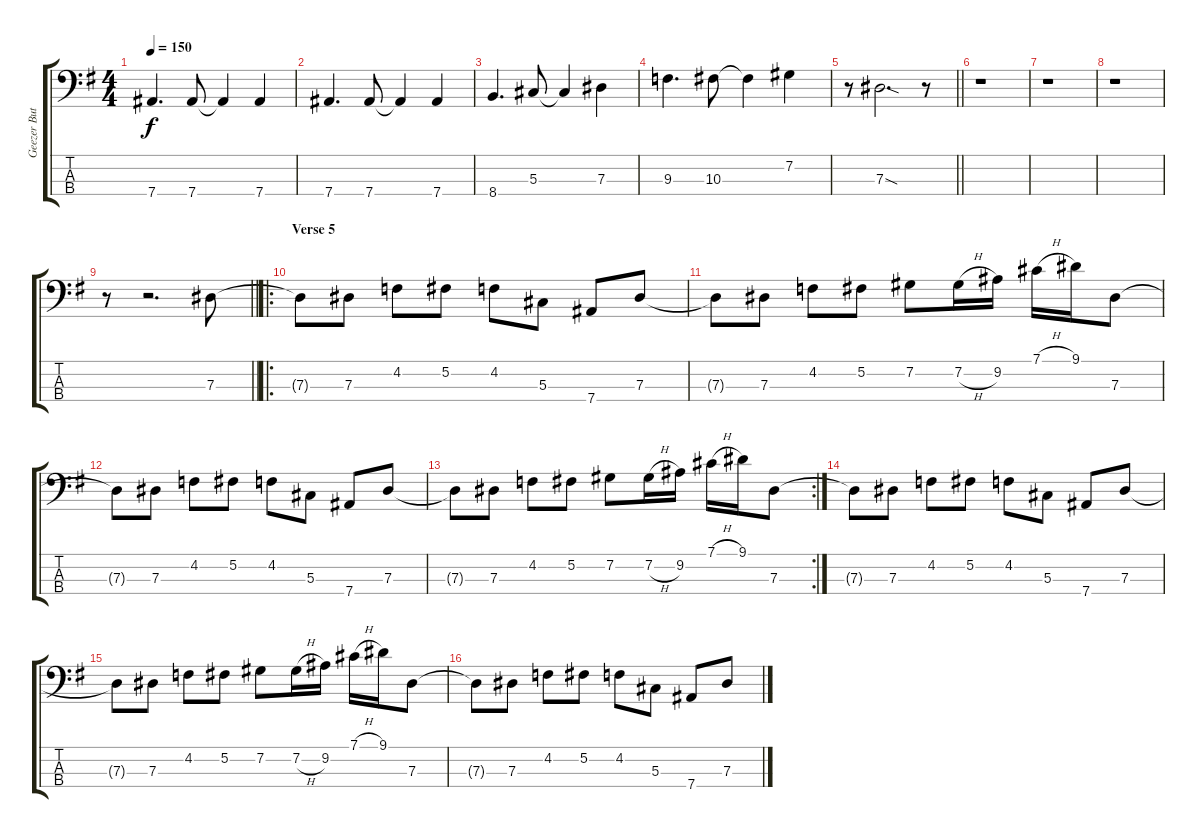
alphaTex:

\track ("Geezer Butler" "Geezer But") {instrument electricbassfinger}
\staff {score tabs}
\tuning (Gb2 Db2 Ab1 Eb1) {hide}
\ts (4 4)
\tempo 150
\clef f4
\ks g
7.4.4{d dy f} 7.4.8 7.4{t}.4 7.4.4 |
7.4.4{d} 7.4.8 7.4{t}.4 7.4.4 |
8.4.4{d} 5.3.8 5.3{t}.4 7.3.4 |
9.3.4{d} 10.3.8 10.3{t}.4 7.2.4 |
\barLineRight lightlight
r.8 7.3{sod}.2{d} r.8 |
r.1 |
r.1 |
r.1 |
\barLineRight lightlight
r.8 r.2{d} 7.3.8 |
\ro
\section ("" "Verse 5")
7.3{t}.8 7.3.8 4.2.8 5.2.8 4.2.8 5.3.8 7.4.8 7.3.8 |
7.3{t}.8 7.3.8 4.2.8 5.2.8 7.2.8 7.2{h}.16 9.2.16 7.1{h}.16 9.1.16 7.3.8 |
7.3{t}.8 7.3.8 4.2.8 5.2.8 4.2.8 5.3.8 7.4.8 7.3.8 |
\rc 2
7.3{t}.8 7.3.8 4.2.8 5.2.8 7.2.8 7.2{h}.16 9.2.16 7.1{h}.16 9.1.16 7.3.8 |
7.3{t}.8 7.3.8 4.2.8 5.2.8 4.2.8 5.3.8 7.4.8 7.3.8 |
7.3{t}.8 7.3.8 4.2.8 5.2.8 7.2.8 7.2{h}.16 9.2.16 7.1{h}.16 9.1.16 7.3.8 |
7.3{t}.8 7.3.8 4.2.8 5.2.8 4.2.8 5.3.8 7.4.8 7.3.8
